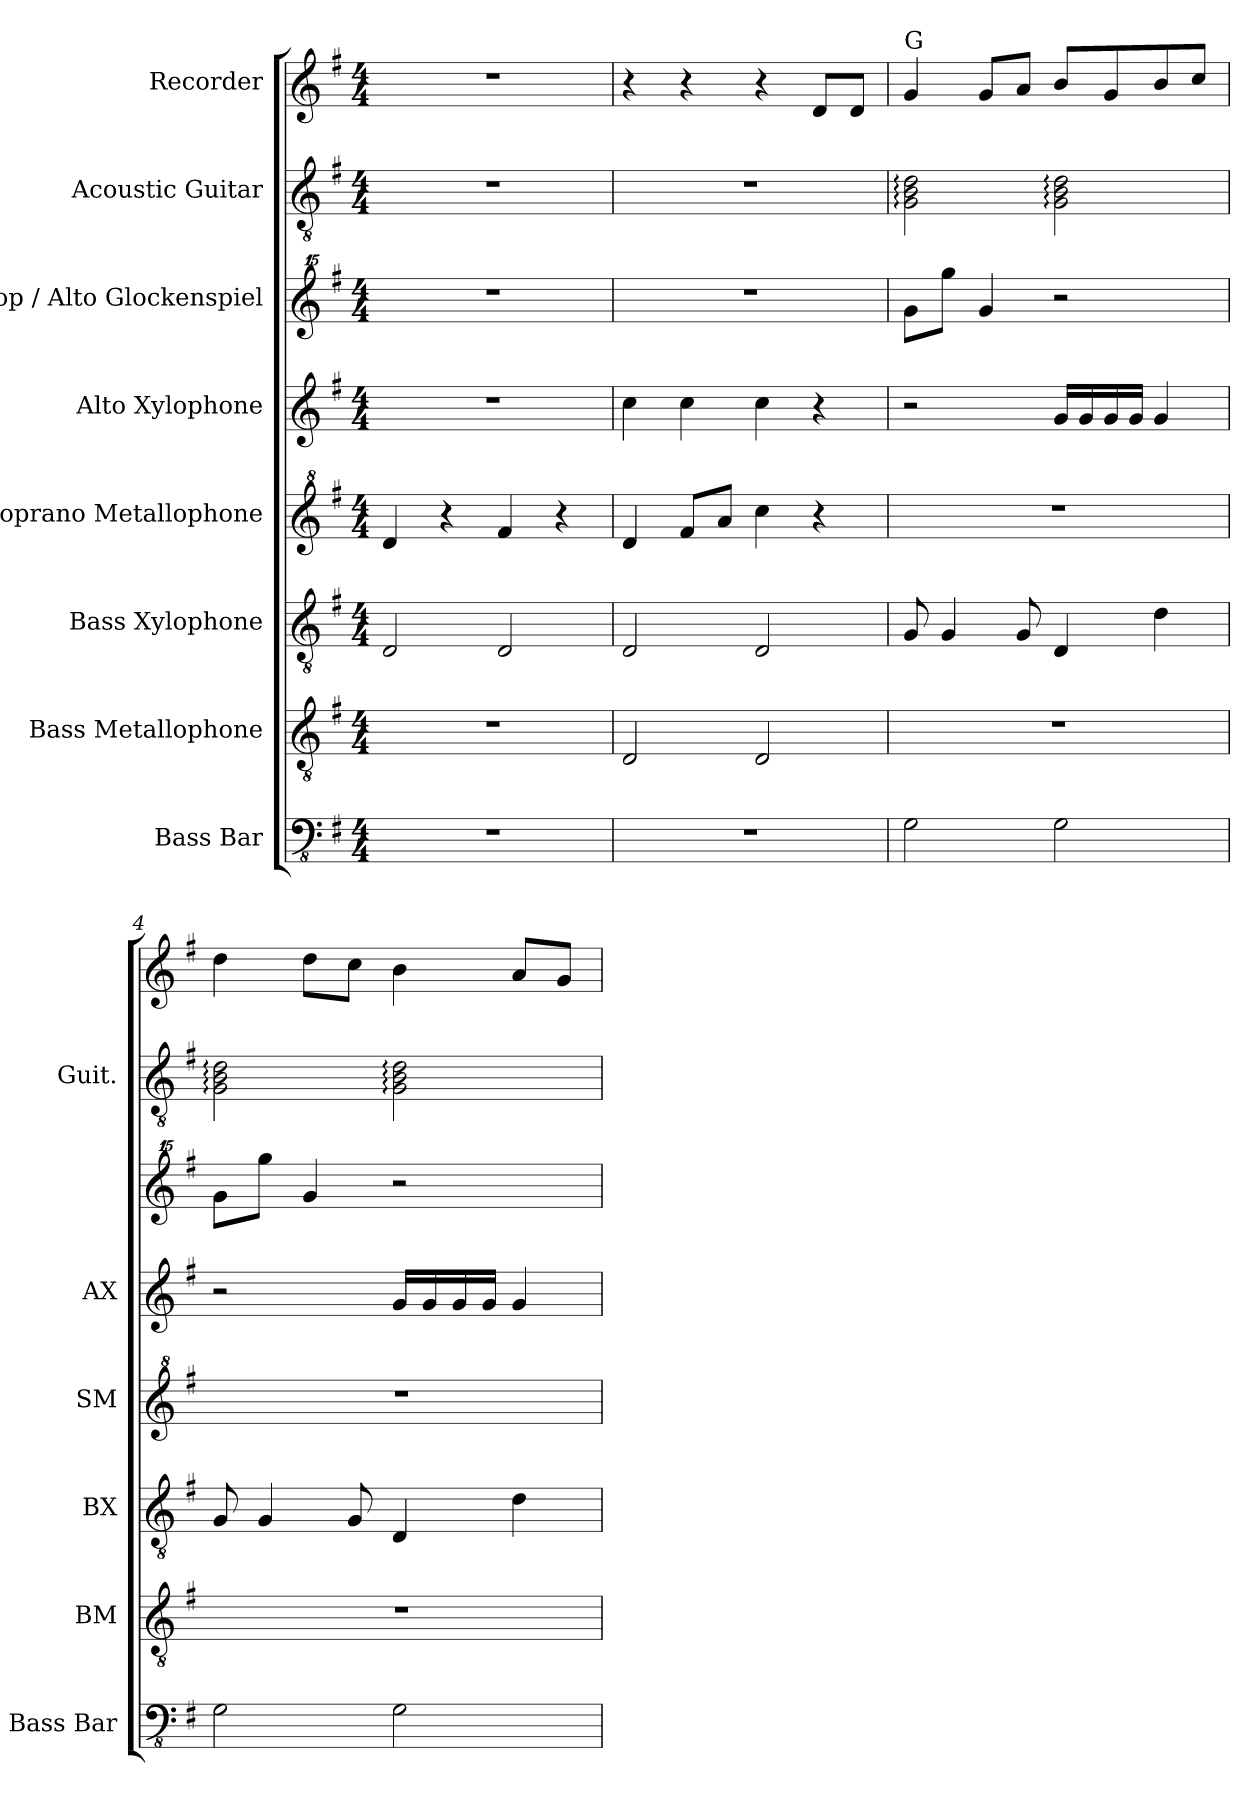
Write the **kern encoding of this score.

**kern	**kern	**kern	**kern	**kern	**kern	**kern	**kern
*part8	*part7	*part6	*part5	*part4	*part3	*part2	*part1
*staff8	*staff7	*staff6	*staff5	*staff4	*staff3	*staff2	*staff1
*I"Bass Bar	*I"Bass Metallophone	*I"Bass Xylophone	*I"Soprano Metallophone	*I"Alto Xylophone	*I"Sop / Alto Glockenspiel	*I"Acoustic Guitar	*I"Recorder
*I'Bass Bar	*I'BM	*I'BX	*I'SM	*I'AX	*	*I'Guit.	*
*clefFv4	*clefGv2	*clefGv2	*clefG^2	*clefG2	*clefG^^2	*clefGv2	*clefG2
*k[f#]	*k[f#]	*k[f#]	*k[f#]	*k[f#]	*k[f#]	*k[f#]	*k[f#]
*M4/4	*M4/4	*M4/4	*M4/4	*M4/4	*M4/4	*M4/4	*M4/4
=1	=1	=1	=1	=1	=1	=1	=1
1r	1r	2D/	4dd/	1r	1r	1r	1r
.	.	.	4r	.	.	.	.
.	.	2D/	4ff#/	.	.	.	.
.	.	.	4r	.	.	.	.
=2	=2	=2	=2	=2	=2	=2	=2
1r	2D/	2D/	4dd/	4cc\	1r	1r	4r
.	.	.	8ff#/L	4cc\	.	.	4r
.	.	.	8aa/J	.	.	.	.
.	2D/	2D/	4ccc\	4cc\	.	.	4r
.	.	.	4r	4r	.	.	8d/L
.	.	.	.	.	.	.	8d/J
=3	=3	=3	=3	=3	=3	=3	=3
!	!	!	!	!	!	!	!LO:TX:a:t=G
2GG\	1r	8G/	1r	2r	8ggg\L	2G\: 2B\: 2d\:	4g/
.	.	4G/	.	.	8gggg\J	.	.
.	.	.	.	.	4ggg/	.	8g/L
.	.	8G/	.	.	.	.	8a/J
2GG\	.	4D/	.	16g/LL	2r	2G\: 2B\: 2d\:	8b/L
.	.	.	.	16g/	.	.	.
.	.	.	.	16g/	.	.	8g/
.	.	.	.	16g/JJ	.	.	.
.	.	4d\	.	4g/	.	.	8b/
.	.	.	.	.	.	.	8cc/J
=4	=4	=4	=4	=4	=4	=4	=4
2GG\	1r	8G/	1r	2r	8ggg\L	2G\: 2B\: 2d\:	4dd\
.	.	4G/	.	.	8gggg\J	.	.
.	.	.	.	.	4ggg/	.	8dd\L
.	.	8G/	.	.	.	.	8cc\J
2GG\	.	4D/	.	16g/LL	2r	2G\: 2B\: 2d\:	4b\
.	.	.	.	16g/	.	.	.
.	.	.	.	16g/	.	.	.
.	.	.	.	16g/JJ	.	.	.
.	.	4d\	.	4g/	.	.	8a/L
.	.	.	.	.	.	.	8g/J
=	=	=	=	=	=	=	=
*-	*-	*-	*-	*-	*-	*-	*-
